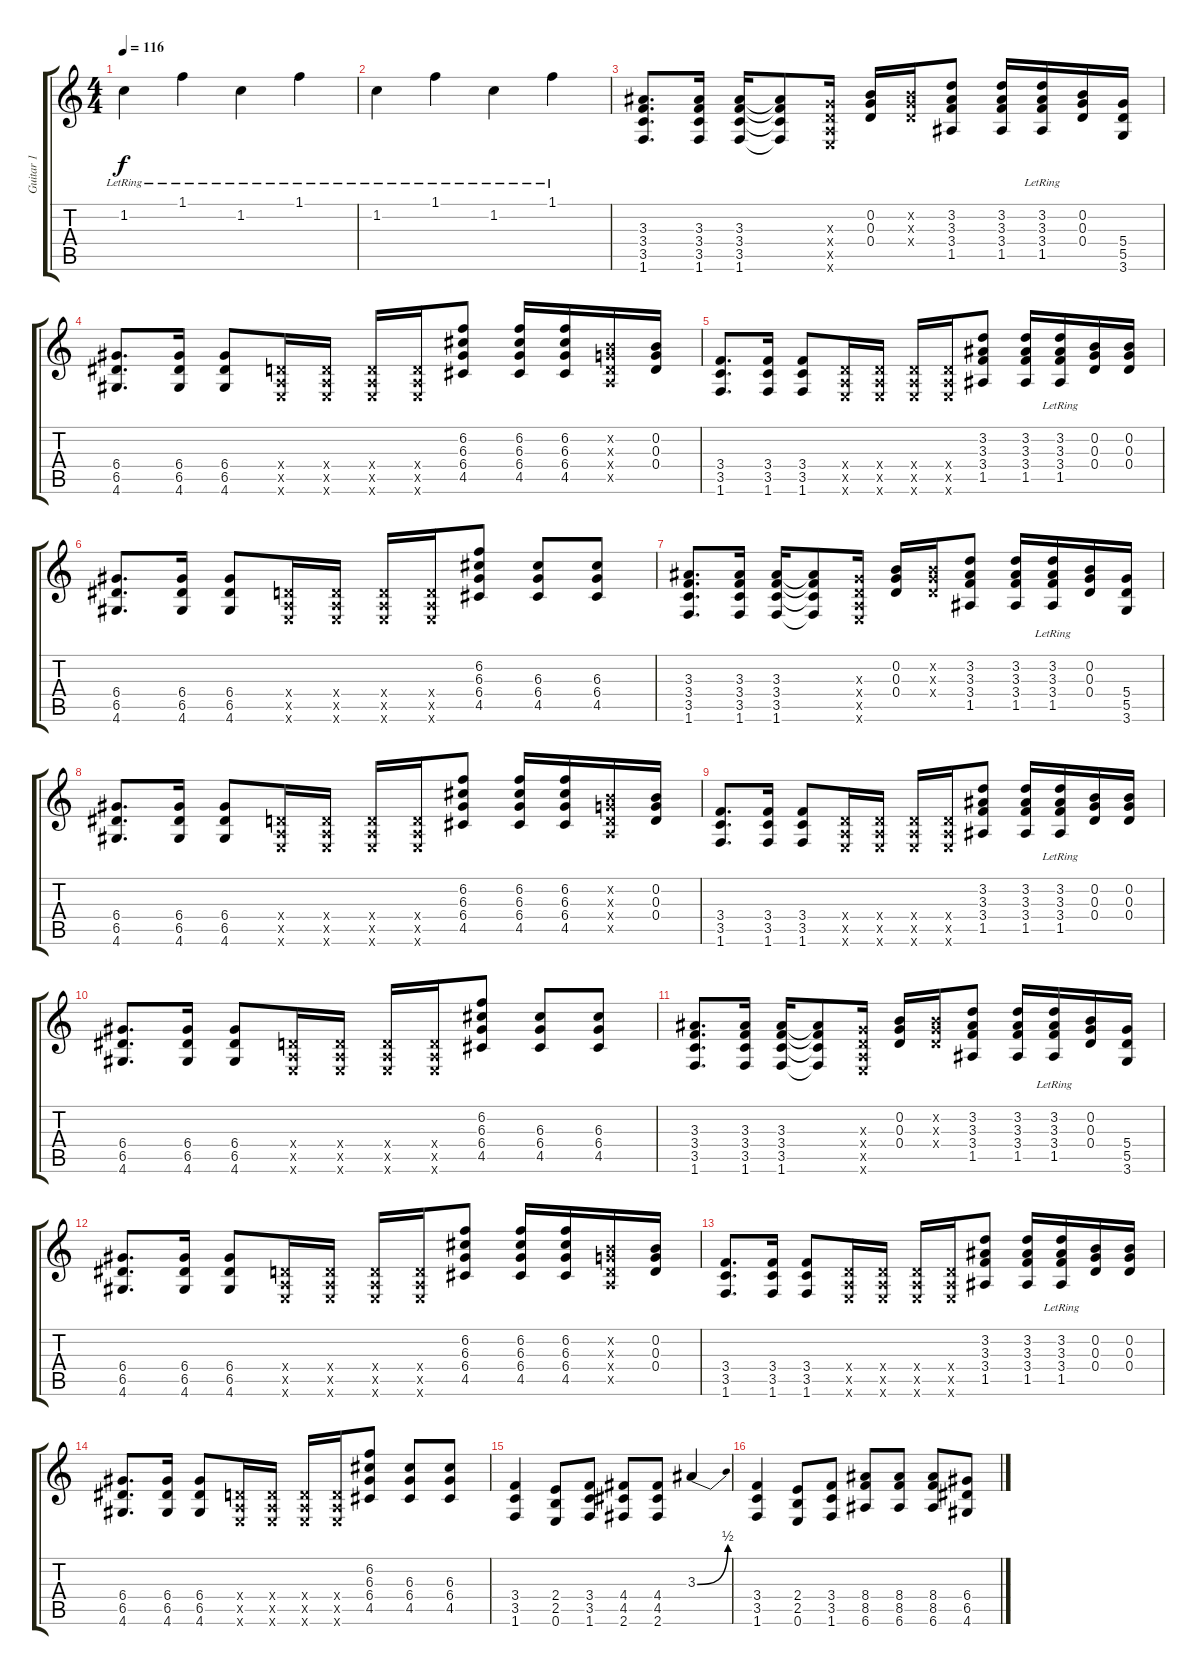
\track ("Guitar 1" "Guitar 1") {instrument distortionguitar}
\staff {score tabs}
\tuning (E4 B3 G3 D3 A2 E2) {hide}
\ts (4 4)
\tempo 116
\clef g2
\ks c
1.2{lr}.4{dy f} 1.1{lr}.4 1.2{lr}.4 1.1{lr}.4 |
1.2{lr}.4 1.1{lr}.4 1.2{lr}.4 1.1{lr}.4 |
(3.3 3.4 3.5 1.6).8{d volume 13 instrument distortionguitar} (3.3 3.4 3.5 1.6).16 (3.3 3.4 3.5 1.6).16 (3.3{t} 3.4{t} 3.5{t} 1.6{t}).8 (0.3{x} 0.4{x} 0.5{x} 0.6{x}).16 (0.2 0.3 0.4).16 (0.2{x} 0.3{x} 0.4{x}).16 (3.2 3.3 3.4 1.5).8 (3.2 3.3 3.4 1.5).16 (3.2 3.3 3.4 1.5{lr}).16 (0.2 0.3 0.4).16 (5.4 5.5 3.6).16 |
(6.4 6.5 4.6).8{d} (6.4 6.5 4.6).16 (6.4 6.5 4.6).8 (0.4{x} 0.5{x} 0.6{x}).16 (0.4{x} 0.5{x} 0.6{x}).16 (0.4{x} 0.5{x} 0.6{x}).16 (0.4{x} 0.5{x} 0.6{x}).16 (6.2 6.3 6.4 4.5).8 (6.2 6.3 6.4 4.5).16 (6.2 6.3 6.4 4.5).16 (0.2{x} 0.3{x} 0.4{x} 0.5{x}).16 (0.2 0.3 0.4).16 |
(3.4 3.5 1.6).8{d} (3.4 3.5 1.6).16 (3.4 3.5 1.6).8 (0.4{x} 0.5{x} 0.6{x}).16 (0.4{x} 0.5{x} 0.6{x}).16 (0.4{x} 0.5{x} 0.6{x}).16 (0.4{x} 0.5{x} 0.6{x}).16 (3.2 3.3 3.4 1.5).8 (3.2 3.3 3.4 1.5).16 (3.2 3.3 3.4 1.5{lr}).16 (0.2 0.3 0.4).16 (0.2 0.3 0.4).16 |
(6.4 6.5 4.6).8{d} (6.4 6.5 4.6).16 (6.4 6.5 4.6).8 (0.4{x} 0.5{x} 0.6{x}).16 (0.4{x} 0.5{x} 0.6{x}).16 (0.4{x} 0.5{x} 0.6{x}).16 (0.4{x} 0.5{x} 0.6{x}).16 (6.2 6.3 6.4 4.5).8 (6.3 6.4 4.5).8 (6.3 6.4 4.5).8 |
(3.3 3.4 3.5 1.6).8{d} (3.3 3.4 3.5 1.6).16 (3.3 3.4 3.5 1.6).16 (3.3{t} 3.4{t} 3.5{t} 1.6{t}).8 (0.3{x} 0.4{x} 0.5{x} 0.6{x}).16 (0.2 0.3 0.4).16 (0.2{x} 0.3{x} 0.4{x}).16 (3.2 3.3 3.4 1.5).8 (3.2 3.3 3.4 1.5).16 (3.2 3.3 3.4 1.5{lr}).16 (0.2 0.3 0.4).16 (5.4 5.5 3.6).16 |
(6.4 6.5 4.6).8{d} (6.4 6.5 4.6).16 (6.4 6.5 4.6).8 (0.4{x} 0.5{x} 0.6{x}).16 (0.4{x} 0.5{x} 0.6{x}).16 (0.4{x} 0.5{x} 0.6{x}).16 (0.4{x} 0.5{x} 0.6{x}).16 (6.2 6.3 6.4 4.5).8 (6.2 6.3 6.4 4.5).16 (6.2 6.3 6.4 4.5).16 (0.2{x} 0.3{x} 0.4{x} 0.5{x}).16 (0.2 0.3 0.4).16 |
(3.4 3.5 1.6).8{d} (3.4 3.5 1.6).16 (3.4 3.5 1.6).8 (0.4{x} 0.5{x} 0.6{x}).16 (0.4{x} 0.5{x} 0.6{x}).16 (0.4{x} 0.5{x} 0.6{x}).16 (0.4{x} 0.5{x} 0.6{x}).16 (3.2 3.3 3.4 1.5).8 (3.2 3.3 3.4 1.5).16 (3.2 3.3 3.4 1.5{lr}).16 (0.2 0.3 0.4).16 (0.2 0.3 0.4).16 |
(6.4 6.5 4.6).8{d} (6.4 6.5 4.6).16 (6.4 6.5 4.6).8 (0.4{x} 0.5{x} 0.6{x}).16 (0.4{x} 0.5{x} 0.6{x}).16 (0.4{x} 0.5{x} 0.6{x}).16 (0.4{x} 0.5{x} 0.6{x}).16 (6.2 6.3 6.4 4.5).8 (6.3 6.4 4.5).8 (6.3 6.4 4.5).8 |
(3.3 3.4 3.5 1.6).8{d} (3.3 3.4 3.5 1.6).16 (3.3 3.4 3.5 1.6).16 (3.3{t} 3.4{t} 3.5{t} 1.6{t}).8 (0.3{x} 0.4{x} 0.5{x} 0.6{x}).16 (0.2 0.3 0.4).16 (0.2{x} 0.3{x} 0.4{x}).16 (3.2 3.3 3.4 1.5).8 (3.2 3.3 3.4 1.5).16 (3.2 3.3 3.4 1.5{lr}).16 (0.2 0.3 0.4).16 (5.4 5.5 3.6).16 |
(6.4 6.5 4.6).8{d} (6.4 6.5 4.6).16 (6.4 6.5 4.6).8 (0.4{x} 0.5{x} 0.6{x}).16 (0.4{x} 0.5{x} 0.6{x}).16 (0.4{x} 0.5{x} 0.6{x}).16 (0.4{x} 0.5{x} 0.6{x}).16 (6.2 6.3 6.4 4.5).8 (6.2 6.3 6.4 4.5).16 (6.2 6.3 6.4 4.5).16 (0.2{x} 0.3{x} 0.4{x} 0.5{x}).16 (0.2 0.3 0.4).16 |
(3.4 3.5 1.6).8{d} (3.4 3.5 1.6).16 (3.4 3.5 1.6).8 (0.4{x} 0.5{x} 0.6{x}).16 (0.4{x} 0.5{x} 0.6{x}).16 (0.4{x} 0.5{x} 0.6{x}).16 (0.4{x} 0.5{x} 0.6{x}).16 (3.2 3.3 3.4 1.5).8 (3.2 3.3 3.4 1.5).16 (3.2 3.3 3.4 1.5{lr}).16 (0.2 0.3 0.4).16 (0.2 0.3 0.4).16 |
(6.4 6.5 4.6).8{d} (6.4 6.5 4.6).16 (6.4 6.5 4.6).8 (0.4{x} 0.5{x} 0.6{x}).16 (0.4{x} 0.5{x} 0.6{x}).16 (0.4{x} 0.5{x} 0.6{x}).16 (0.4{x} 0.5{x} 0.6{x}).16 (6.2 6.3 6.4 4.5).8 (6.3 6.4 4.5).8 (6.3 6.4 4.5).8 |
(3.4 3.5 1.6).4 (2.4 2.5 0.6).8 (3.4 3.5 1.6).8 (4.4 4.5 2.6).8 (4.4 4.5 2.6).8 3.3{be (bend 0 0 60 2)}.4 |
(3.4 3.5 1.6).4 (2.4 2.5 0.6).8 (3.4 3.5 1.6).8 (8.4 8.5 6.6).8 (8.4 8.5 6.6).8 (8.4 8.5 6.6).8 (6.4 6.5 4.6).8
